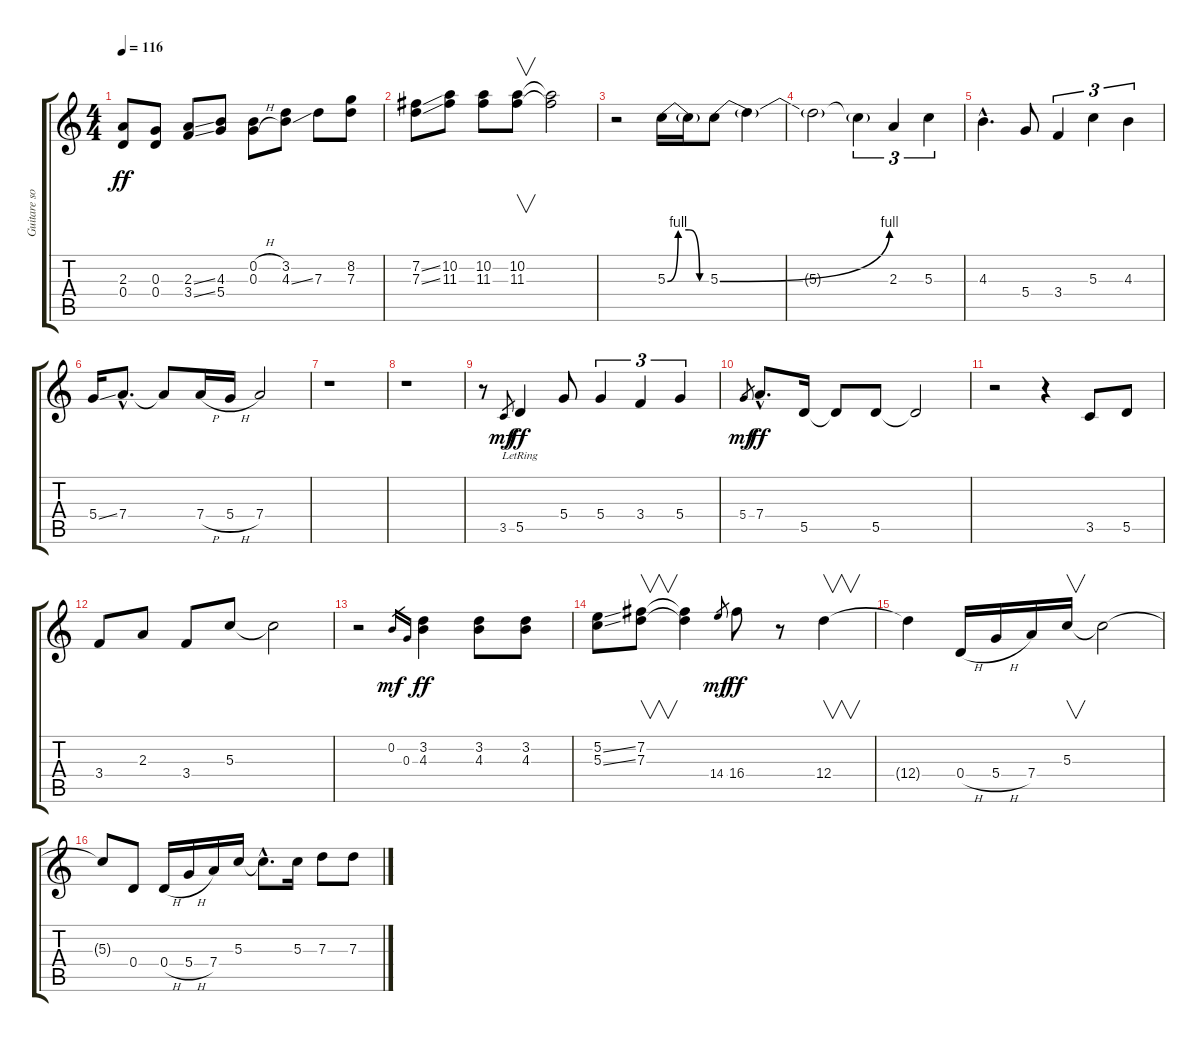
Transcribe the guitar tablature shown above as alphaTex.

\track ("Guitare solo" "Guitare so") {instrument distortionguitar}
\staff {score tabs}
\tuning (E4 B3 G3 D3 A2 E2) {hide}
\ts (4 4)
\tempo 116
\clef g2
\ks c
(2.3{t} 0.4{t}).8{dy ff} (0.3 0.4).8 (2.3{ss} 3.4{ss}).8 (4.3 5.4).8 (0.2{h} 0.3{h}).8 (3.2 4.3{ss}).8 7.3.8 (8.2 7.3).8 |
(7.2{ss} 7.3{ss}).8 (10.2 11.3).8 (10.2 11.3).8 (10.2 11.3).8{v} (10.2{t} 11.3{t}).2 |
r.2 5.3{be (custom 0 0 15 4 30 4 45 0 60 0)}.16 5.3{t}.16 5.3{be (bend 0 0 60 4)}.8 5.3{t}.4 |
5.3{t}.2 5.3{t}.4{tu (3 2)} 2.3.4{tu (3 2)} 5.3.4{tu (3 2)} |
4.3{hac}.4{d} 5.4.8 3.4.4{tu (3 2)} 5.3.4{tu (3 2)} 4.3.4{tu (3 2)} |
5.4{ss}.16 7.4{hac}.8{d} 7.4{t}.8 7.4{h}.16 5.4{h}.16 7.4.2 |
r.1 |
r.1 |
r.8 3.5.8{gr dy mf} 5.5{lr}.4{dy ff} 5.4.8 5.4.4{tu (3 2)} 3.4.4{tu (3 2)} 5.4.4{tu (3 2)} |
5.4.8{gr dy mf} 7.4{hac}.8{d dy ff} 5.5.16 5.5{t}.8 5.5.8 5.5{t}.2 |
r.2 r.4 3.5.8 5.5.8 |
3.4.8 2.3.8 3.4.8 5.3.8 5.3{t}.2 |
r.2 0.2.16{gr dy mf} 0.3.16{gr} (3.2 4.3).4{dy ff} (3.2 4.3).8 (3.2 4.3).8 |
(5.2{ss} 5.3{ss}).8 (7.2 7.3).8{v} (7.2{t} 7.3{t}).4 14.4.8{gr dy mf} 16.4.8{dy ff} r.8 12.4.4{v} |
12.4{t}.4 0.4{h}.16 5.4{h}.16 7.4.16 5.3.16{v} 5.3{t}.2 |
5.3{t}.8 0.4.8 0.4{h}.16 5.4{h}.16 7.4.16 5.3.16 5.3{hac t}.8{d} 5.3.16 7.3.8 7.3.8
